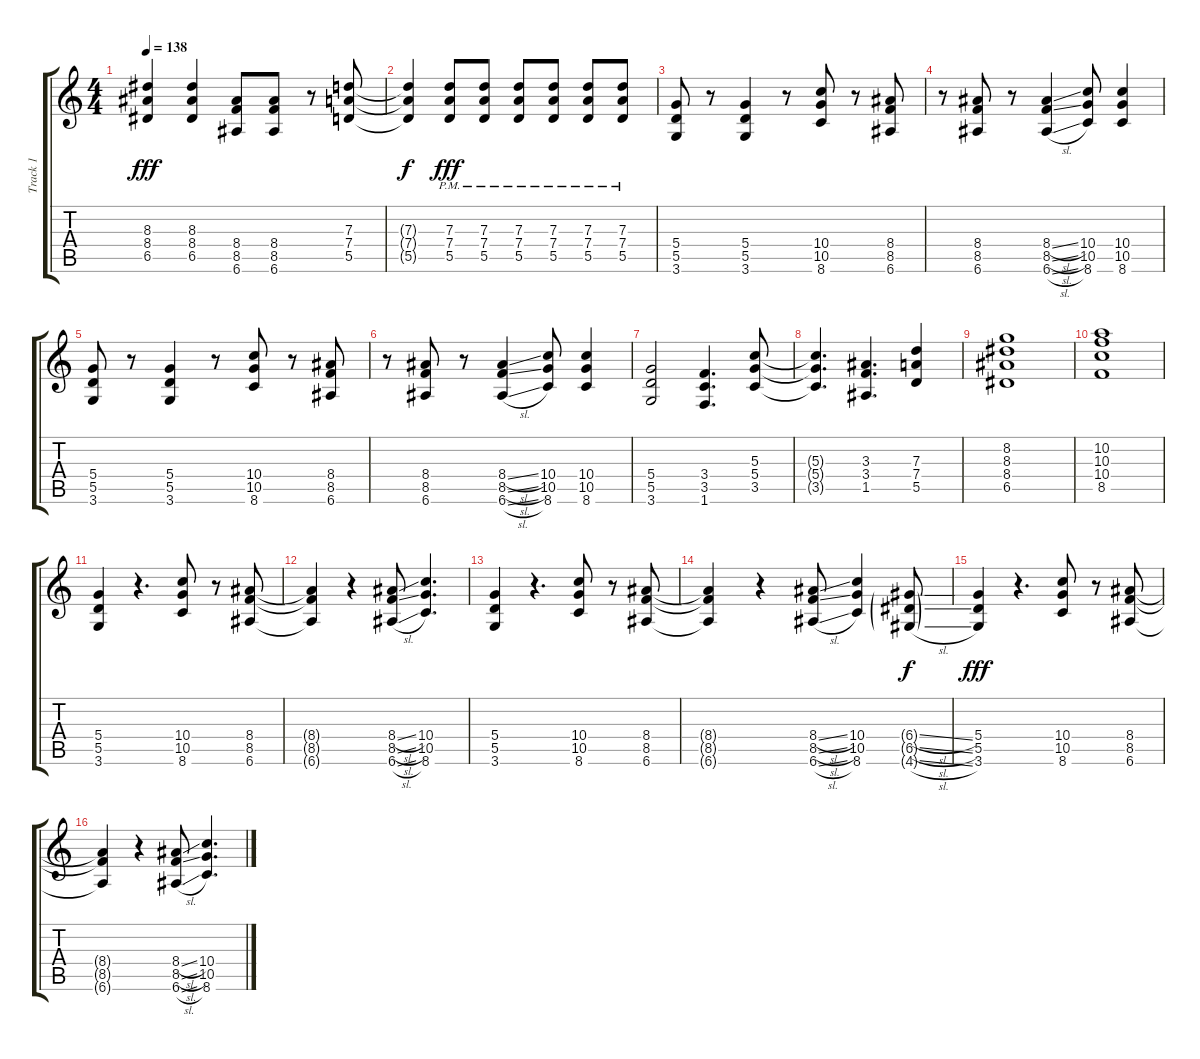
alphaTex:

\track ("Track 1" "Track 1") {instrument overdrivenguitar}
\staff {score tabs}
\tuning (E4 B3 G3 D3 A2 E2) {hide}
\ts (4 4)
\tempo 138
\clef g2
\ks c
(8.3 8.4 6.5).4{dy fff} (8.3 8.4 6.5).4 (8.4 8.5 6.6).8 (8.4 8.5 6.6).8 r.8 (7.3 7.4 5.5).8 |
(7.3{t} 7.4{t} 5.5{t}).4{dy f} (7.3{pm} 7.4{pm} 5.5{pm}).8{dy fff} (7.3{pm} 7.4{pm} 5.5{pm}).8 (7.3{pm} 7.4{pm} 5.5{pm}).8 (7.3{pm} 7.4{pm} 5.5{pm}).8 (7.3{pm} 7.4{pm} 5.5{pm}).8 (7.3{pm} 7.4{pm} 5.5{pm}).8 |
(5.4 5.5 3.6).8 r.8 (5.4 5.5 3.6).4 r.8 (10.4 10.5 8.6).8 r.8 (8.4 8.5 6.6).8 |
r.8 (8.4 8.5 6.6).8 r.8 (8.4{sl} 8.5{sl} 6.6{sl}).4 (10.4 10.5 8.6).8 (10.4 10.5 8.6).4 |
(5.4 5.5 3.6).8 r.8 (5.4 5.5 3.6).4 r.8 (10.4 10.5 8.6).8 r.8 (8.4 8.5 6.6).8 |
r.8 (8.4 8.5 6.6).8 r.8 (8.4{sl} 8.5{sl} 6.6{sl}).4 (10.4 10.5 8.6).8 (10.4 10.5 8.6).4 |
(5.4 5.5 3.6).2 (3.4 3.5 1.6).4{d} (5.3 5.4 3.5).8 |
(5.3{t} 5.4{t} 3.5{t}).4{d} (3.3 3.4 1.5).4{d} (7.3 7.4 5.5).4 |
(8.2 8.3 8.4 6.5).1 |
(10.2 10.3 10.4 8.5).1 |
(5.4 5.5 3.6).4 r.4{d} (10.4 10.5 8.6).8 r.8 (8.4 8.5 6.6).8 |
(8.4{t} 8.5{t} 6.6{t}).4 r.4 (8.4{sl} 8.5{sl} 6.6{sl}).8 (10.4 10.5 8.6).4{d} |
(5.4 5.5 3.6).4 r.4{d} (10.4 10.5 8.6).8 r.8 (8.4 8.5 6.6).8 |
(8.4{t} 8.5{t} 6.6{t}).4 r.4 (8.4{sl} 8.5{sl} 6.6{sl}).8 (10.4 10.5 8.6).4 (6.4{sl g} 6.5{sl g} 4.6{sl g}).8{dy f} |
(5.4 5.5 3.6).4{dy fff} r.4{d} (10.4 10.5 8.6).8 r.8 (8.4 8.5 6.6).8 |
(8.4{t} 8.5{t} 6.6{t}).4 r.4 (8.4{sl} 8.5{sl} 6.6{sl}).8 (10.4 10.5 8.6).4{d}
